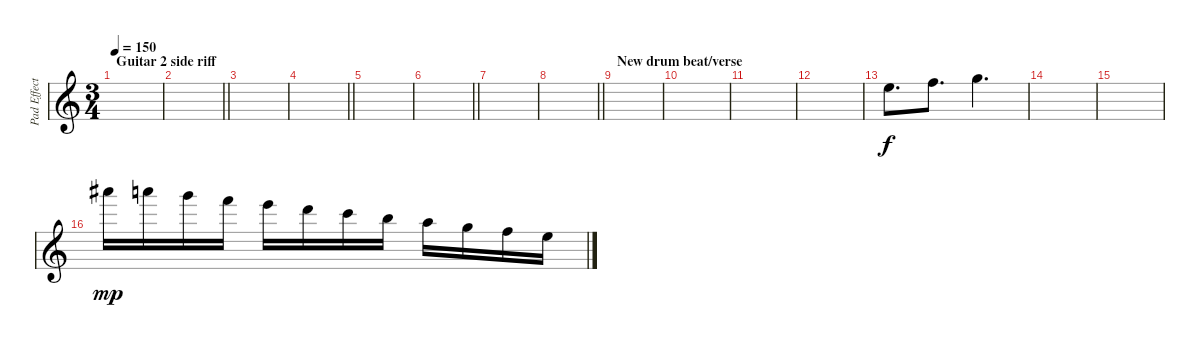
\track ("Pad Effects 2" "Pad Effect") {instrument xylophone}
\staff {score}
\tuning (E4 B3 G3 D3 A2 E2) {hide}
\ts (3 4)
\section ("" "Guitar 2 side riff")
\tempo 150
\clef g2
\ks c
|
\barLineRight lightlight
|
|
\barLineRight lightlight
|
|
\barLineRight lightlight
|
|
\barLineRight lightlight
|
\section ("" "New drum beat/verse")
|
|
|
|
12.1.8{d dy f} 13.1.8{d} 15.1.4{d} |
|
|
30.1.16{dy mp} 29.1.16 27.1.16 25.1.16 24.1.16 22.1.16 20.1.16 19.1.16 17.1.16 15.1.16 13.1.16 12.1.16
